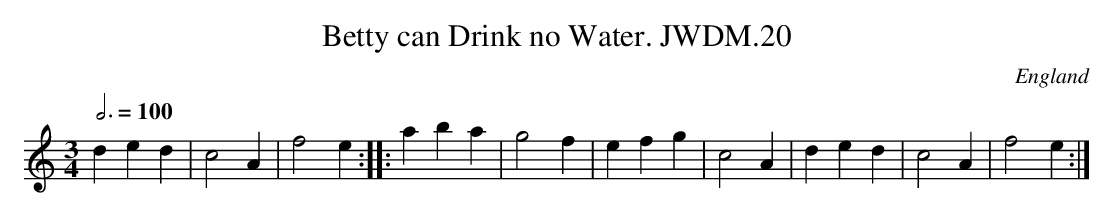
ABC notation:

X:1
T:Betty can Drink no Water. JWDM.20
L:1/4
M:3/4
O:England
Q:3/4=100
K:C
ded|c2A|f2e::aba|g2f|efg|c2A|ded|c2A|f2e:|
